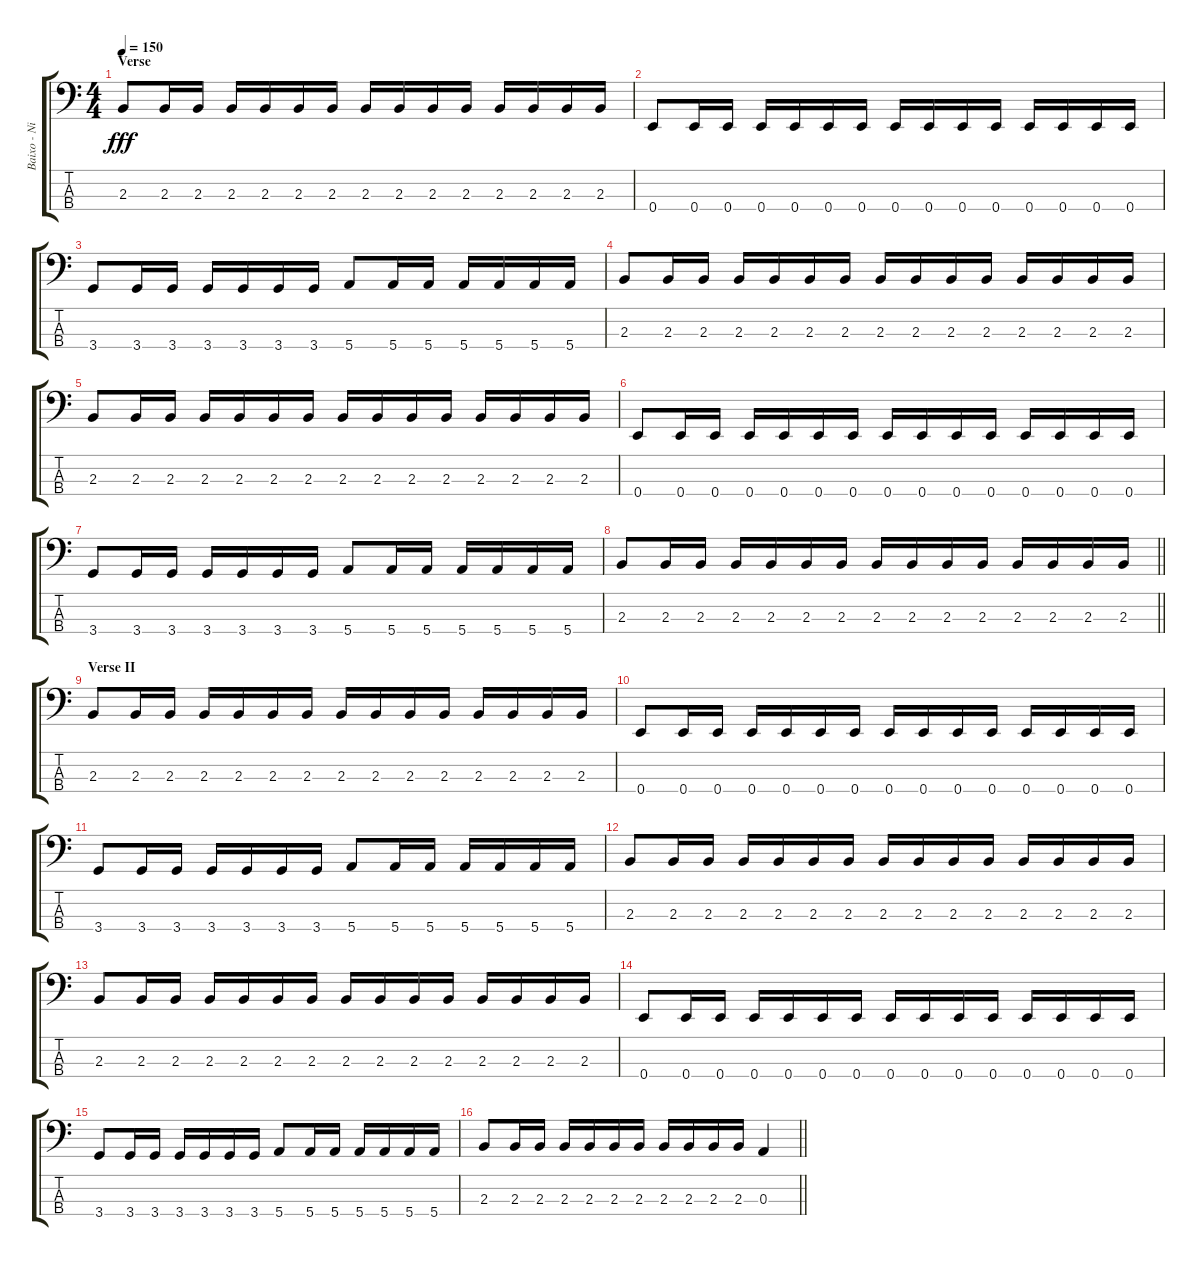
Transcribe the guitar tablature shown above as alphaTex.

\track ("Baixo - Nikola" "Baixo - Ni") {instrument electricbasspick}
\staff {score tabs}
\tuning (G2 D2 A1 E1) {hide}
\ts (4 4)
\section ("" "Verse")
\tempo 150
\clef f4
\ks c
2.3.8{dy fff instrument electricbasspick} 2.3.16 2.3.16 2.3.16 2.3.16 2.3.16 2.3.16 2.3.16 2.3.16 2.3.16 2.3.16 2.3.16 2.3.16 2.3.16 2.3.16 |
0.4.8 0.4.16 0.4.16 0.4.16 0.4.16 0.4.16 0.4.16 0.4.16 0.4.16 0.4.16 0.4.16 0.4.16 0.4.16 0.4.16 0.4.16 |
3.4.8 3.4.16 3.4.16 3.4.16 3.4.16 3.4.16 3.4.16 5.4.8 5.4.16 5.4.16 5.4.16 5.4.16 5.4.16 5.4.16 |
2.3.8 2.3.16 2.3.16 2.3.16 2.3.16 2.3.16 2.3.16 2.3.16 2.3.16 2.3.16 2.3.16 2.3.16 2.3.16 2.3.16 2.3.16 |
2.3.8 2.3.16 2.3.16 2.3.16 2.3.16 2.3.16 2.3.16 2.3.16 2.3.16 2.3.16 2.3.16 2.3.16 2.3.16 2.3.16 2.3.16 |
0.4.8 0.4.16 0.4.16 0.4.16 0.4.16 0.4.16 0.4.16 0.4.16 0.4.16 0.4.16 0.4.16 0.4.16 0.4.16 0.4.16 0.4.16 |
3.4.8 3.4.16 3.4.16 3.4.16 3.4.16 3.4.16 3.4.16 5.4.8 5.4.16 5.4.16 5.4.16 5.4.16 5.4.16 5.4.16 |
\barLineRight lightlight
2.3.8 2.3.16 2.3.16 2.3.16 2.3.16 2.3.16 2.3.16 2.3.16 2.3.16 2.3.16 2.3.16 2.3.16 2.3.16 2.3.16 2.3.16 |
\section ("" "Verse II")
2.3.8 2.3.16 2.3.16 2.3.16 2.3.16 2.3.16 2.3.16 2.3.16 2.3.16 2.3.16 2.3.16 2.3.16 2.3.16 2.3.16 2.3.16 |
0.4.8 0.4.16 0.4.16 0.4.16 0.4.16 0.4.16 0.4.16 0.4.16 0.4.16 0.4.16 0.4.16 0.4.16 0.4.16 0.4.16 0.4.16 |
3.4.8 3.4.16 3.4.16 3.4.16 3.4.16 3.4.16 3.4.16 5.4.8 5.4.16 5.4.16 5.4.16 5.4.16 5.4.16 5.4.16 |
2.3.8 2.3.16 2.3.16 2.3.16 2.3.16 2.3.16 2.3.16 2.3.16 2.3.16 2.3.16 2.3.16 2.3.16 2.3.16 2.3.16 2.3.16 |
2.3.8 2.3.16 2.3.16 2.3.16 2.3.16 2.3.16 2.3.16 2.3.16 2.3.16 2.3.16 2.3.16 2.3.16 2.3.16 2.3.16 2.3.16 |
0.4.8 0.4.16 0.4.16 0.4.16 0.4.16 0.4.16 0.4.16 0.4.16 0.4.16 0.4.16 0.4.16 0.4.16 0.4.16 0.4.16 0.4.16 |
3.4.8 3.4.16 3.4.16 3.4.16 3.4.16 3.4.16 3.4.16 5.4.8 5.4.16 5.4.16 5.4.16 5.4.16 5.4.16 5.4.16 |
\barLineRight lightlight
2.3.8 2.3.16 2.3.16 2.3.16 2.3.16 2.3.16 2.3.16 2.3.16 2.3.16 2.3.16 2.3.16 0.3.4
